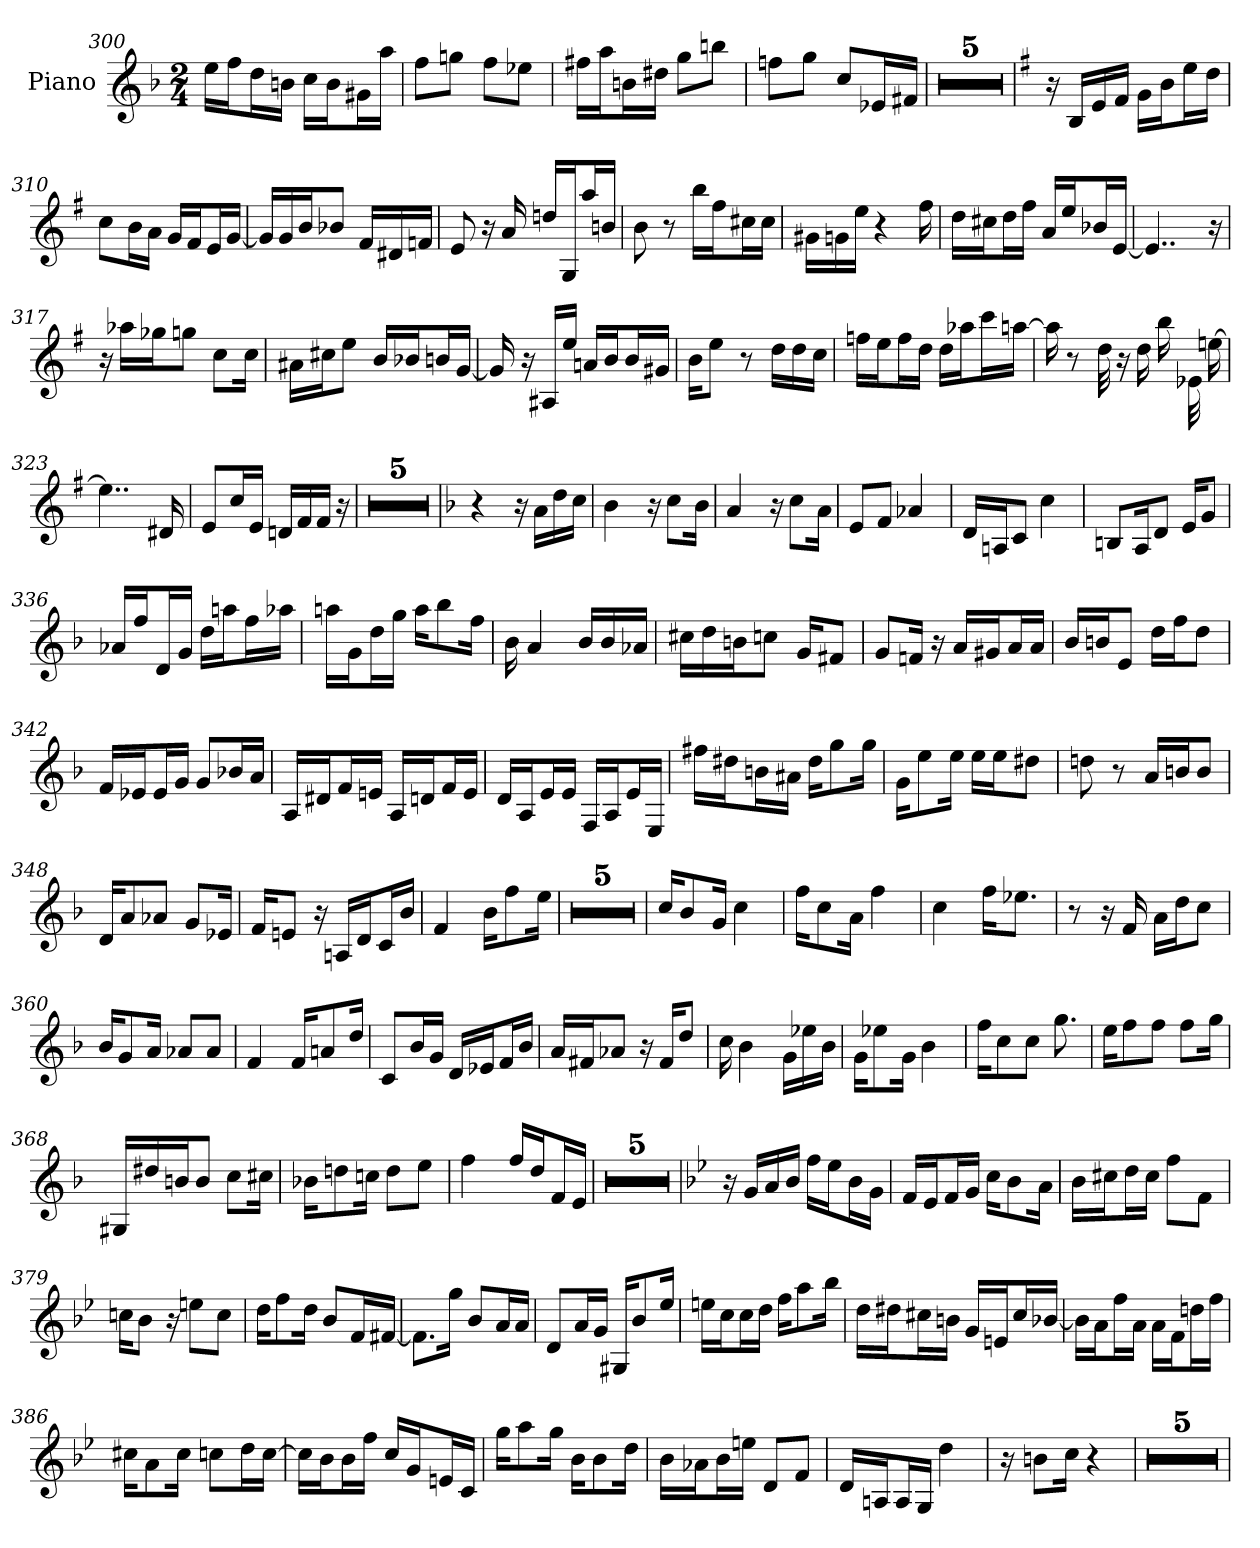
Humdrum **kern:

**kern
*part1
*staff1
*I"Piano
*I'Pno
!!LO:LB:g=z
*clefG2
*k[b-]
*F:
*M2/4
=300
16ee\LL
16ff\J
16dd\L
16bn\JJ
16cc\LL
16b\J
16g#X\L
16aa\JJ
=301
8ff\L
8ggn\J
8ff\L
8ee-X\J
=302
16ff#X\LL
16aa\J
16bn\L
16dd#X\JJ
8gg\L
8bbn\J
=303
8ffn\L
8gg\J
8cc/L
16e-X/L
16f#X/JJ
=304
2r
=305
2r
=306
2r
=307
2r
!!LO:LB:g=z
=308
2r
=309
!!LO:REH:place=s1:a:enc=none:fs=14:t=Melody 13
*k[f#]
*G:
*MM60
16r
16B/LL
16e/
16f#/JJ
16g\LL
16b\J
16ee\L
16dd\JJ
=310
8cc\L
16b\L
16a\JJ
16g/LL
16f#/J
16e/L
[16g/JJ
=311
16g/LL]
16g/
16b/J
8b-X/J
16f#/LL
16d#X/
16fn/JJ
=312
8e/
16r
16a/
16ddn/LL
16G/J
16aa/L
16bn/JJ
!!LO:LB:g=z
=313
8b\
8r
16bb\LL
16ff#\J
16cc#X\L
16cc#\JJ
=314
16g#X\LL
16gn\
16ee\JJ
4r
16ff#\
=315
16dd\LL
16cc#X\J
16dd\L
16ff#\JJ
16a/LL
16ee/J
16b-X/L
[16e/JJ
=316
4..e/]
16r
=317
16r
16aa-X\LL
16gg-X\J
8ggn\J
8cc\L
16cc\Jk
!!LO:LB:g=z
=318
16a#X\LL
16cc#X\J
8ee\J
16b/LL
16b-X/J
16bn/L
[16g/JJ
=319
16g/]
16r
16A#X/LL
16ee/JJ
16an/LL
16b/J
16b/L
16g#X/JJ
=320
16b\KL
8ee\J
8r
16dd\LL
16dd\
16cc\JJ
=321
16ffn\LL
16ee\J
16ff\L
16dd\JJ
16dd\LL
16aa-X\J
16ccc\L
[16aan\JJ
=322
16aa\]
8r
32dd\
16r
16dd\LL
16bb\J
32e-X\LL
[16een\JJ
!!LO:LB:g=z
=323
4..ee\]
16d#X/
=324
8e/L
16cc/L
16e/JJ
16dn/LL
16f#/
16f#/JJ
16r
=325
2r
=326
2r
=327
2r
=328
2r
=329
2r
=330
!!LO:REH:place=s1:a:enc=none:fs=14:t=Melody 14
*k[b-]
*F:
*MM60
4r
16r
16a\LL
16dd\
16cc\JJ
=331
4b-\
16r
8cc\L
16b-\Jk
!!LO:PB:g=z
=332
4a/
16r
8cc\L
16a\Jk
=333
8e/L
8f/J
4a-X/
=334
16d/LL
16An/J
8c/J
4cc\
=335
8Bn/L
16A/K
8d/J
16e/KL
8g/J
=336
16a-X/LL
16ff/J
16d/L
16g/JJ
16dd\LL
16aan\J
16ff\L
16aa-X\JJ
=337
16aan\LL
16g\J
16dd\L
16gg\JJ
16aa\KL
8bb-\
16ff\Jk
!!LO:LB:g=z
=338
16b-\
4a/
16b-/LL
16b-/
16a-X/JJ
=339
16cc#X\LL
16dd\
16bn\J
8ccn\J
16g/KL
8f#X/J
=340
8g/L
16fn/Jk
16r
16a/LL
16g#X/J
16a/L
16a/JJ
=341
16b-/LL
16bn/J
8e/J
16dd\LL
16ff\J
8dd\J
=342
16f/LL
16e-X/J
16e-/L
16g/JJ
8g/L
16b-X/L
16a/JJ
!!LO:LB:g=z
=343
16A/LL
16d#X/J
16f/L
16en/JJ
16A/LL
16dn/J
16f/L
16e/JJ
=344
16d/LL
16A/J
16e/L
16e/JJ
16F/LL
16A/J
16e/L
16E/JJ
=345
16ff#X\LL
16dd#X\J
16bn\L
16a#X\JJ
16dd#\KL
8gg\
16gg\Jk
=346
16g\KL
8ee\
16ee\Jk
16ee\LL
16ee\J
8dd#X\J
=347
8ddn\
8r
16a/LL
16bn/J
8b/J
!!LO:LB:g=z
=348
16d/KL
8a/
8a-X/J
8g/L
16e-X/Jk
=349
16f/KL
8en/J
16r
16An/LL
16d/J
16c/L
16b-/JJ
=350
4f/
16b-\KL
8ff\
16ee\Jk
=351
2r
=352
2r
=353
2r
=354
2r
=355
2r
!!LO:LB:g=z
=356
!!LO:REH:place=s1:a:enc=none:fs=14:t=Melody 15
*MM60
16cc/KL
8b-/
16g/Jk
4cc\
=357
16ff\KL
8cc\
16a\Jk
4ff\
=358
4cc\
16ff\KL
8.ee-X\J
=359
8r
16r
16f/
16a\LL
16dd\J
8cc\J
=360
16b-/KL
8g/
16a/Jk
8a-X/L
8a-/J
=361
4f/
16f/KL
8an/
16dd/Jk
=362
8c/L
16b-/L
16g/JJ
16d/LL
16e-X/J
16f/L
16b-/JJ
!!LO:LB:g=z
=363
16a/LL
16f#X/J
8a-X/J
16r
16f#/KL
8dd/J
=364
16cc\
4b-\
16g\LL
16ee-X\
16b-\JJ
=365
16g\KL
8ee-X\
16g\Jk
4b-\
=366
16ff\KL
8cc\
8cc\J
8.gg\
=367
16ee\KL
8ff\
8ff\J
8ff\L
16gg\Jk
=368
16G#X/LL
16dd#X/
16bn/J
8b/J
8cc\L
16cc#X\Jk
!!LO:LB:g=z
=369
16b-X\KL
8ddn\
16ccn\Jk
8dd\L
8ee\J
=370
4ff\
16ff/LL
16dd/J
16f/L
16e/JJ
=371
2r
=372
2r
=373
2r
=374
2r
=375
2r
=376
!!LO:REH:place=s1:a:enc=none:fs=14:t=Melody 16
*k[b-e-]
*B-:
*MM60
16r
16g/LL
16a/
16b-/JJ
16ff\LL
16ee-\J
16b-\L
16g\JJ
!!LO:LB:g=z
=377
16f/LL
16e-/J
16f/L
16g/JJ
16cc\KL
8b-\
16a\Jk
=378
16b-\LL
16cc#X\J
16dd\L
16cc#\JJ
8ff\L
8f\J
=379
16ccn\KL
8b-\J
16r
8een\L
8cc\J
=380
16dd\KL
8ff\
16dd\Jk
8b-/L
16f/L
[16f#X/JJ
=381
8.f#\L]
16gg\Jk
8b-/L
16a/L
16a/JJ
=382
8d/L
16a/L
16g/JJ
16G#X/KL
8b-/
16ee-/Jk
!!LO:LB:g=z
=383
16een\LL
16cc\J
16cc\L
16dd\JJ
16ff\KL
8aa\
16bb-\Jk
=384
16dd\LL
16dd#X\J
16cc#X\L
16bn\JJ
16g/LL
16en/J
16cc#/L
[16b-X/JJ
=385
16b-\LL]
16a\J
16ff\L
16a\JJ
16a\LL
16f\J
16ddn\L
16ff\JJ
=386
16cc#X\KL
8a\
16cc#\Jk
8ccn\L
16dd\L
[16cc\JJ
=387
16cc\LL]
16b-\J
16b-\L
16ff\JJ
16cc/LL
16g/J
16en/L
16c/JJ
!!LO:LB:g=z
=388
16gg\KL
8aa\
16gg\Jk
16b-\KL
8b-\
16dd\Jk
=389
16b-\LL
16a-X\J
16b-\L
16een\JJ
8d/L
8f/J
=390
16d/LL
16An/J
16A/L
16G/JJ
4dd\
=391
16r
8bn\L
16cc\Jk
4r
=392
2r
=393
2r
=394
2r
=395
2r
!!LO:LB:g=z
=396
2r
=
*-
